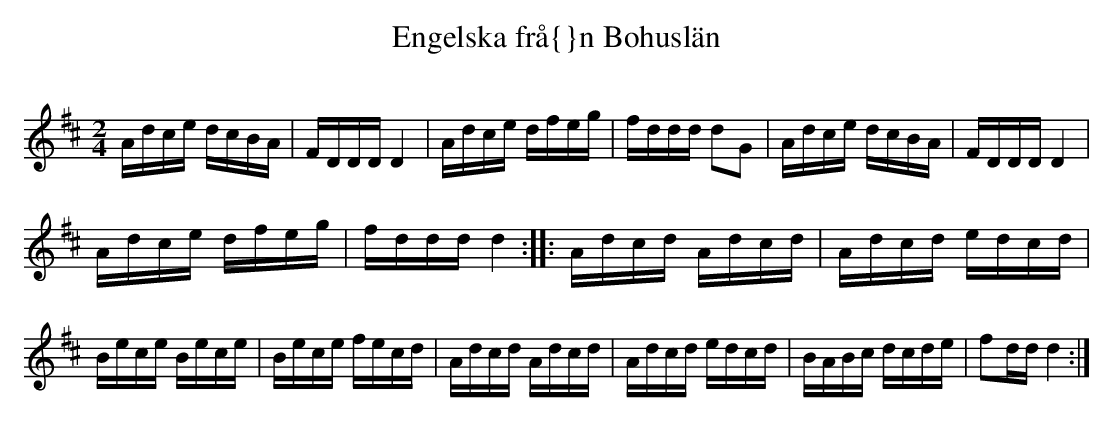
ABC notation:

X:1
T:Engelska fr\aa{}n Bohusl\"an
Q:84
M:2/4
L:1/16
K:D
Adce dcBA | FDDD D4 | Adce dfeg | fddd d2G2 | \
Adce dcBA | FDDD D4 |
Adce dfeg | fddd d4 :: \
Adcd Adcd | Adcd edcd |
Bece Bece | Bece fecd | \
Adcd Adcd | Adcd edcd | BABc dcde | f2dd d4 :|
